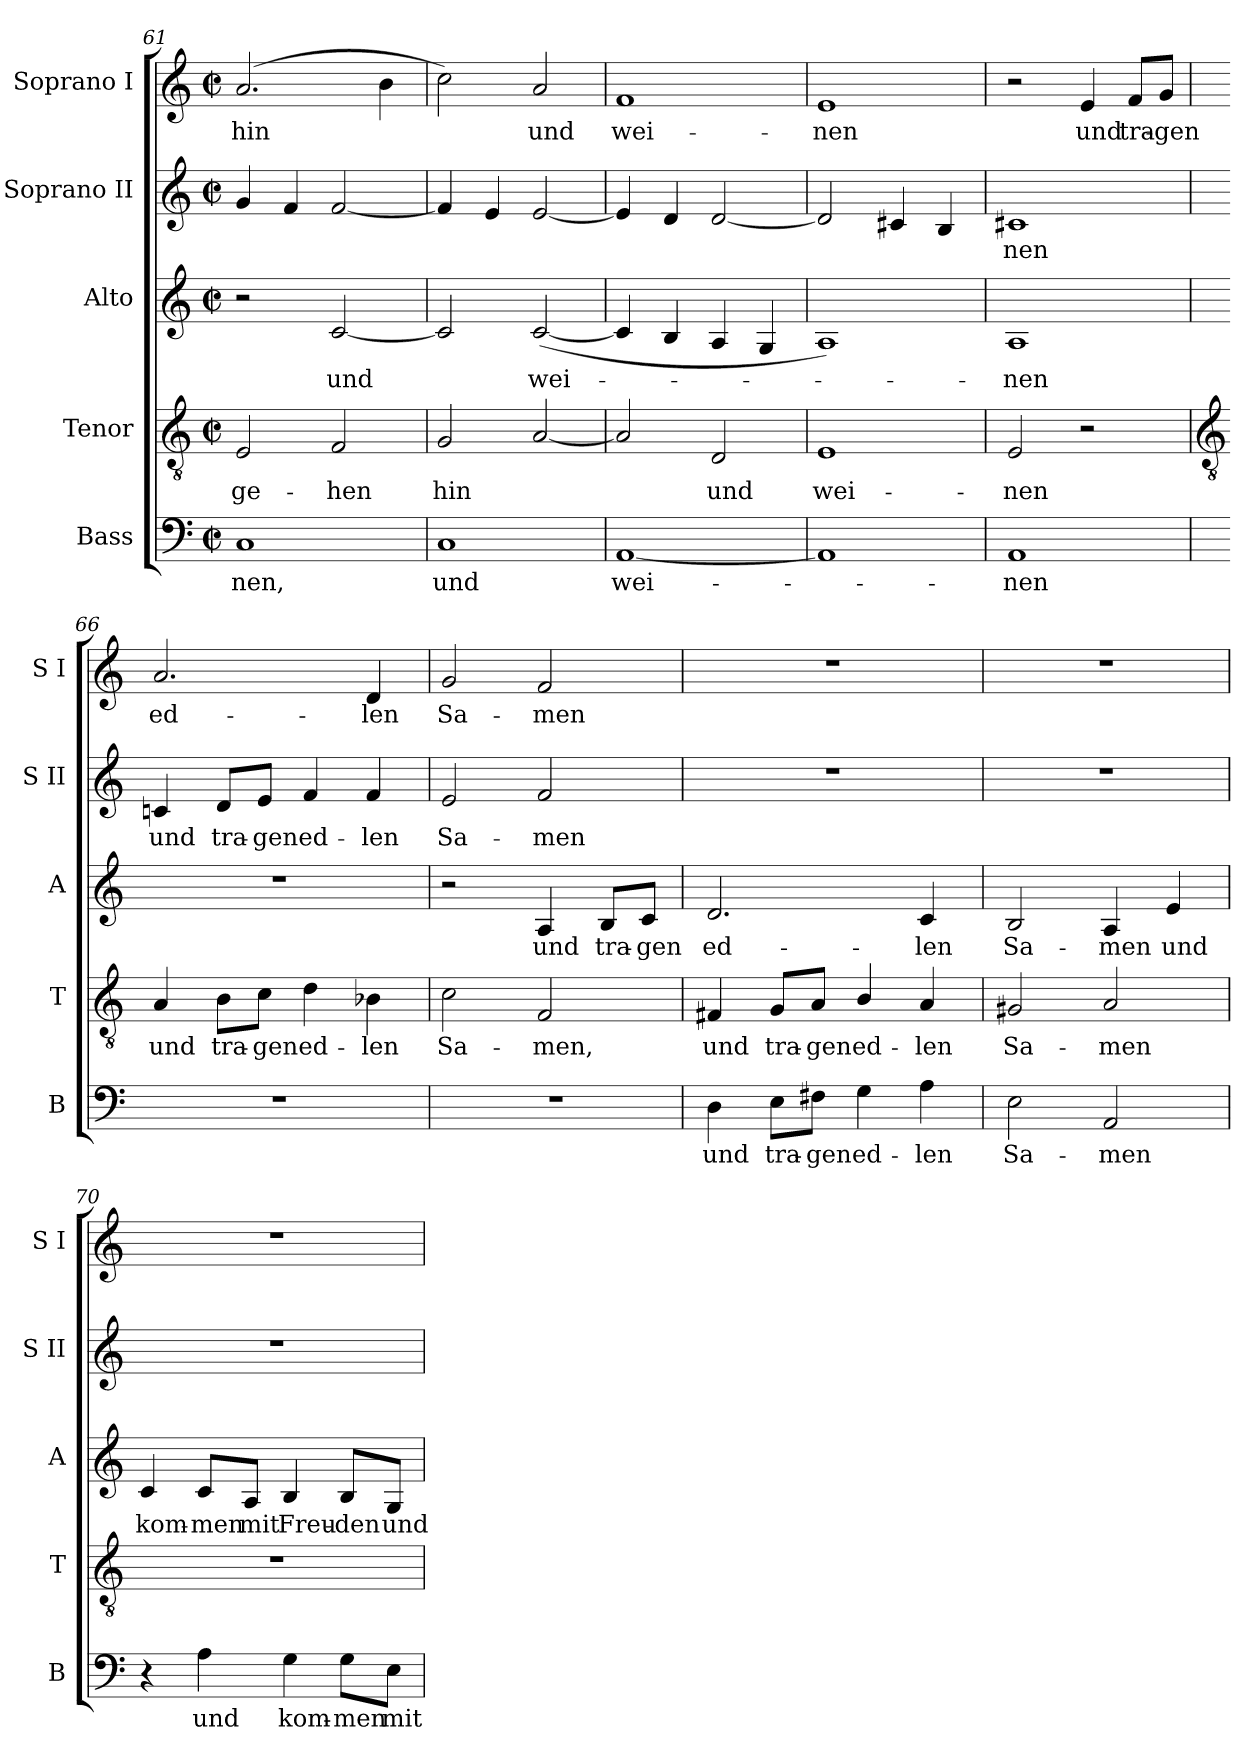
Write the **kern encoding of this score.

**kern	**text	**kern	**text	**kern	**text	**kern	**text	**kern	**text
*part5	*part5	*part4	*part4	*part3	*part3	*part2	*part2	*part1	*part1
*staff5	*staff5	*staff4	*staff4	*staff3	*staff3	*staff2	*staff2	*staff1	*staff1
*I"Bass	*	*I"Tenor	*	*I"Alto	*	*I"Soprano II	*	*I"Soprano I	*
*I'B	*	*I'T	*	*I'A	*	*I'S II	*	*I'S I	*
*clefF4	*	*clefGv2	*	*clefG2	*	*clefG2	*	*clefG2	*
*k[]	*	*k[]	*	*k[]	*	*k[]	*	*k[]	*
*C:	*	*C:	*	*C:	*	*C:	*	*C:	*
*M2/2	*	*M2/2	*	*M2/2	*	*M2/2	*	*M2/2	*
*met(c|)	*	*met(c|)	*	*met(c|)	*	*met(c|)	*	*met(c|)	*
=61	=61	=61	=61	=61	=61	=61	=61	=61	=61
!	!LO:LY:b	!	!LO:LY:b	!	!	!	!	!	!LO:LY:b
1C	nen,	2E	ge-	2r	.	4g	.	(>2.a	hin
.	.	.	.	.	.	4f	.	.	.
!	!	!	!LO:LY:b	!	!LO:LY:b	!	!	!	!
.	.	2F	-hen	[2c	und	[2f	.	.	.
.	.	.	.	.	.	.	.	4b	.
=62	=62	=62	=62	=62	=62	=62	=62	=62	=62
!	!LO:LY:b	!	!LO:LY:b	!	!	!	!	!	!
1C	und	2G	hin	2c]	.	4f]	.	2cc)	.
.	.	.	.	.	.	4e	.	.	.
!	!	!	!	!	!LO:LY:b	!	!	!	!LO:LY:b
.	.	[2A	.	(<[2c	wei-	[2e	.	2a	und
=63	=63	=63	=63	=63	=63	=63	=63	=63	=63
!	!LO:LY:b	!	!	!	!	!	!	!	!LO:LY:b
[1AA	wei-	2A]	.	4c]	.	4e]	.	1f	wei-
.	.	.	.	4B	.	4d	.	.	.
!	!	!	!LO:LY:b	!	!	!	!	!	!
.	.	2D	und	4A	.	[2d	.	.	.
.	.	.	.	4G	.	.	.	.	.
=64	=64	=64	=64	=64	=64	=64	=64	=64	=64
!	!	!	!LO:LY:b	!	!	!	!	!	!LO:LY:b
1AA]	.	1E	wei-	1A)	.	2d]	.	1e	-nen
.	.	.	.	.	.	4c#X	.	.	.
.	.	.	.	.	.	4B	.	.	.
=65	=65	=65	=65	=65	=65	=65	=65	=65	=65
!	!LO:LY:b	!	!LO:LY:b	!	!LO:LY:b	!	!LO:LY:b	!	!
1AA	nen	2E	-nen	1A	nen	1c#X	nen	2r	.
!	!	!	!	!	!	!	!	!	!LO:LY:b
.	.	2r	.	.	.	.	.	4e	und
!	!	!	!	!	!	!	!	!	!LO:LY:b
.	.	.	.	.	.	.	.	8f/L	tra-
!	!	!	!	!	!	!	!	!	!LO:LY:b
.	.	.	.	.	.	.	.	8g/J	-gen
!!LO:LB:g=z
=66	=66	=66	=66	=66	=66	=66	=66	=66	=66
*	*	*clefGv2	*	*	*	*	*	*	*
!	!	!	!LO:LY:b	!	!	!	!LO:LY:b	!	!LO:LY:b
1r	.	4A	und	1r	.	4cn	und	2.a	ed-
!	!	!	!LO:LY:b	!	!	!	!LO:LY:b	!	!
.	.	8B\L	tra-	.	.	8d/L	tra-	.	.
!	!	!	!LO:LY:b	!	!	!	!LO:LY:b	!	!
.	.	8c\J	-gen	.	.	8e/J	-gen	.	.
!	!	!	!LO:LY:b	!	!	!	!LO:LY:b	!	!
.	.	4d	ed-	.	.	4f	ed-	.	.
!	!	!	!LO:LY:b	!	!	!	!LO:LY:b	!	!LO:LY:b
.	.	4B-X	-len	.	.	4f	-len	4d	-len
=67	=67	=67	=67	=67	=67	=67	=67	=67	=67
!	!	!	!LO:LY:b	!	!	!	!LO:LY:b	!	!LO:LY:b
1r	.	2c	Sa-	2r	.	2e	Sa-	2g	Sa-
!	!	!	!LO:LY:b	!	!LO:LY:b	!	!LO:LY:b	!	!LO:LY:b
.	.	2F	-men,	4A	und	2f	-men	2f	-men
!	!	!	!	!	!LO:LY:b	!	!	!	!
.	.	.	.	8B/L	tra-	.	.	.	.
!	!	!	!	!	!LO:LY:b	!	!	!	!
.	.	.	.	8c/J	-gen	.	.	.	.
=68	=68	=68	=68	=68	=68	=68	=68	=68	=68
!	!LO:LY:b	!	!LO:LY:b	!	!LO:LY:b	!	!	!	!
4D	und	4F#X	und	2.d	ed-	1r	.	1r	.
!	!LO:LY:b	!	!LO:LY:b	!	!	!	!	!	!
8E\L	tra-	8G/L	tra-	.	.	.	.	.	.
!	!LO:LY:b	!	!LO:LY:b	!	!	!	!	!	!
8F#X\J	-gen	8A/J	-gen	.	.	.	.	.	.
!	!LO:LY:b	!	!LO:LY:b	!	!	!	!	!	!
4G	ed-	4B/	ed-	.	.	.	.	.	.
!	!LO:LY:b	!	!LO:LY:b	!	!LO:LY:b	!	!	!	!
4A	-len	4A	-len	4c	-len	.	.	.	.
=69	=69	=69	=69	=69	=69	=69	=69	=69	=69
!	!LO:LY:b	!	!LO:LY:b	!	!LO:LY:b	!	!	!	!
2E	Sa-	2G#X	Sa-	2B	Sa-	1r	.	1r	.
!	!LO:LY:b	!	!LO:LY:b	!	!LO:LY:b	!	!	!	!
2AA	-men	2A	-men	4A	-men	.	.	.	.
!	!	!	!	!	!LO:LY:b	!	!	!	!
.	.	.	.	4e	und	.	.	.	.
=70	=70	=70	=70	=70	=70	=70	=70	=70	=70
!	!	!	!	!	!LO:LY:b	!	!	!	!
4r	.	1r	.	4c	kom-	1r	.	1r	.
!	!LO:LY:b	!	!	!	!LO:LY:b	!	!	!	!
4A	und	.	.	8c/L	-men	.	.	.	.
!	!	!	!	!	!LO:LY:b	!	!	!	!
.	.	.	.	8A/J	mit	.	.	.	.
!	!LO:LY:b	!	!	!	!LO:LY:b	!	!	!	!
4G	kom-	.	.	4B	Freu-	.	.	.	.
!	!LO:LY:b	!	!	!	!LO:LY:b	!	!	!	!
8G\L	-men	.	.	8B/L	-den	.	.	.	.
!	!LO:LY:b	!	!	!	!LO:LY:b	!	!	!	!
8E\J	mit	.	.	8G/J	und	.	.	.	.
=	=	=	=	=	=	=	=	=	=
*-	*-	*-	*-	*-	*-	*-	*-	*-	*-
